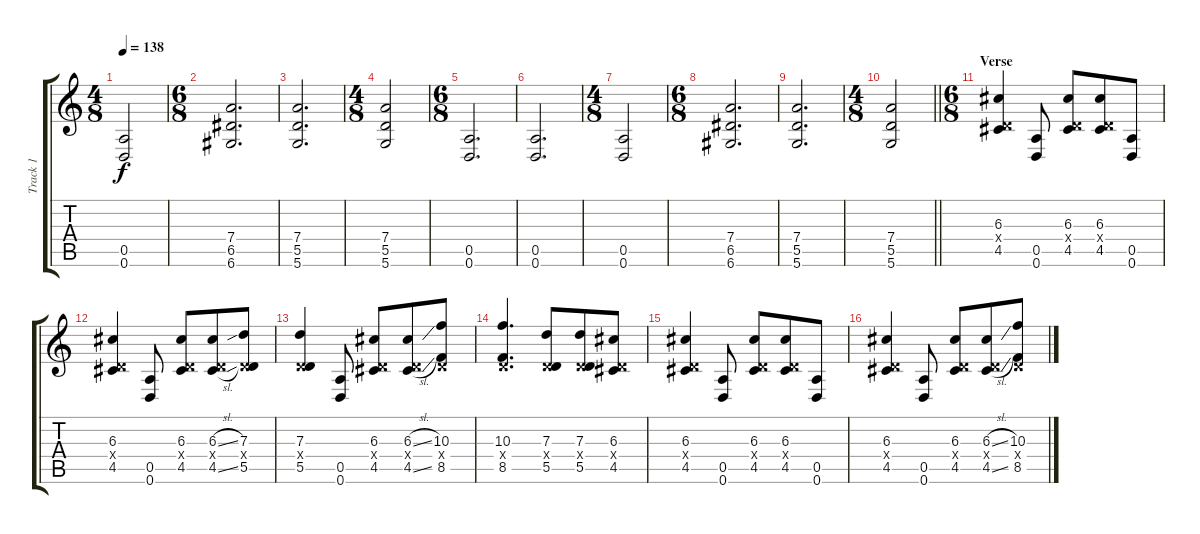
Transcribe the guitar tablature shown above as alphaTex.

\track ("Track 1" "Track 1") {instrument distortionguitar}
\staff {score tabs}
\tuning (E4 B3 G3 D3 A2 D2) {hide}
\ts (4 8)
\tempo 138
\clef g2
\ks c
(0.5 0.6).2{dy f} |
\ts (6 8)
(7.4 6.5 6.6).2{d} |
(7.4 5.5 5.6).2{d} |
\ts (4 8)
(7.4 5.5 5.6).2 |
\ts (6 8)
(0.5 0.6).2{d} |
(0.5 0.6).2{d} |
\ts (4 8)
(0.5 0.6).2 |
\ts (6 8)
(7.4 6.5 6.6).2{d} |
(7.4 5.5 5.6).2{d} |
\ts (4 8)
\barLineRight lightlight
(7.4 5.5 5.6).2 |
\ts (6 8)
\section ("" "Verse")
(6.3 0.4{x} 4.5).4 (0.5 0.6).8 (6.3 0.4{x} 4.5).8 (6.3 0.4{x} 4.5).8 (0.5 0.6).8 |
(6.3 0.4{x} 4.5).4 (0.5 0.6).8 (6.3 0.4{x} 4.5).8 (6.3{sl} 0.4{x} 4.5{sl}).8 (7.3 0.4{x} 5.5).8 |
(7.3 0.4{x} 5.5).4 (0.5 0.6).8 (6.3 0.4{x} 4.5).8 (6.3{sl} 0.4{x} 4.5{sl}).8 (10.3 0.4{x} 8.5).8 |
(10.3 0.4{x} 8.5).4{d} (7.3 0.4{x} 5.5).8 (7.3 0.4{x} 5.5).8 (6.3 0.4{x} 4.5).8 |
(6.3 0.4{x} 4.5).4 (0.5 0.6).8 (6.3 0.4{x} 4.5).8 (6.3 0.4{x} 4.5).8 (0.5 0.6).8 |
(6.3 0.4{x} 4.5).4 (0.5 0.6).8 (6.3 0.4{x} 4.5).8 (6.3{sl} 0.4{x} 4.5{sl}).8 (10.3 0.4{x} 8.5).8
